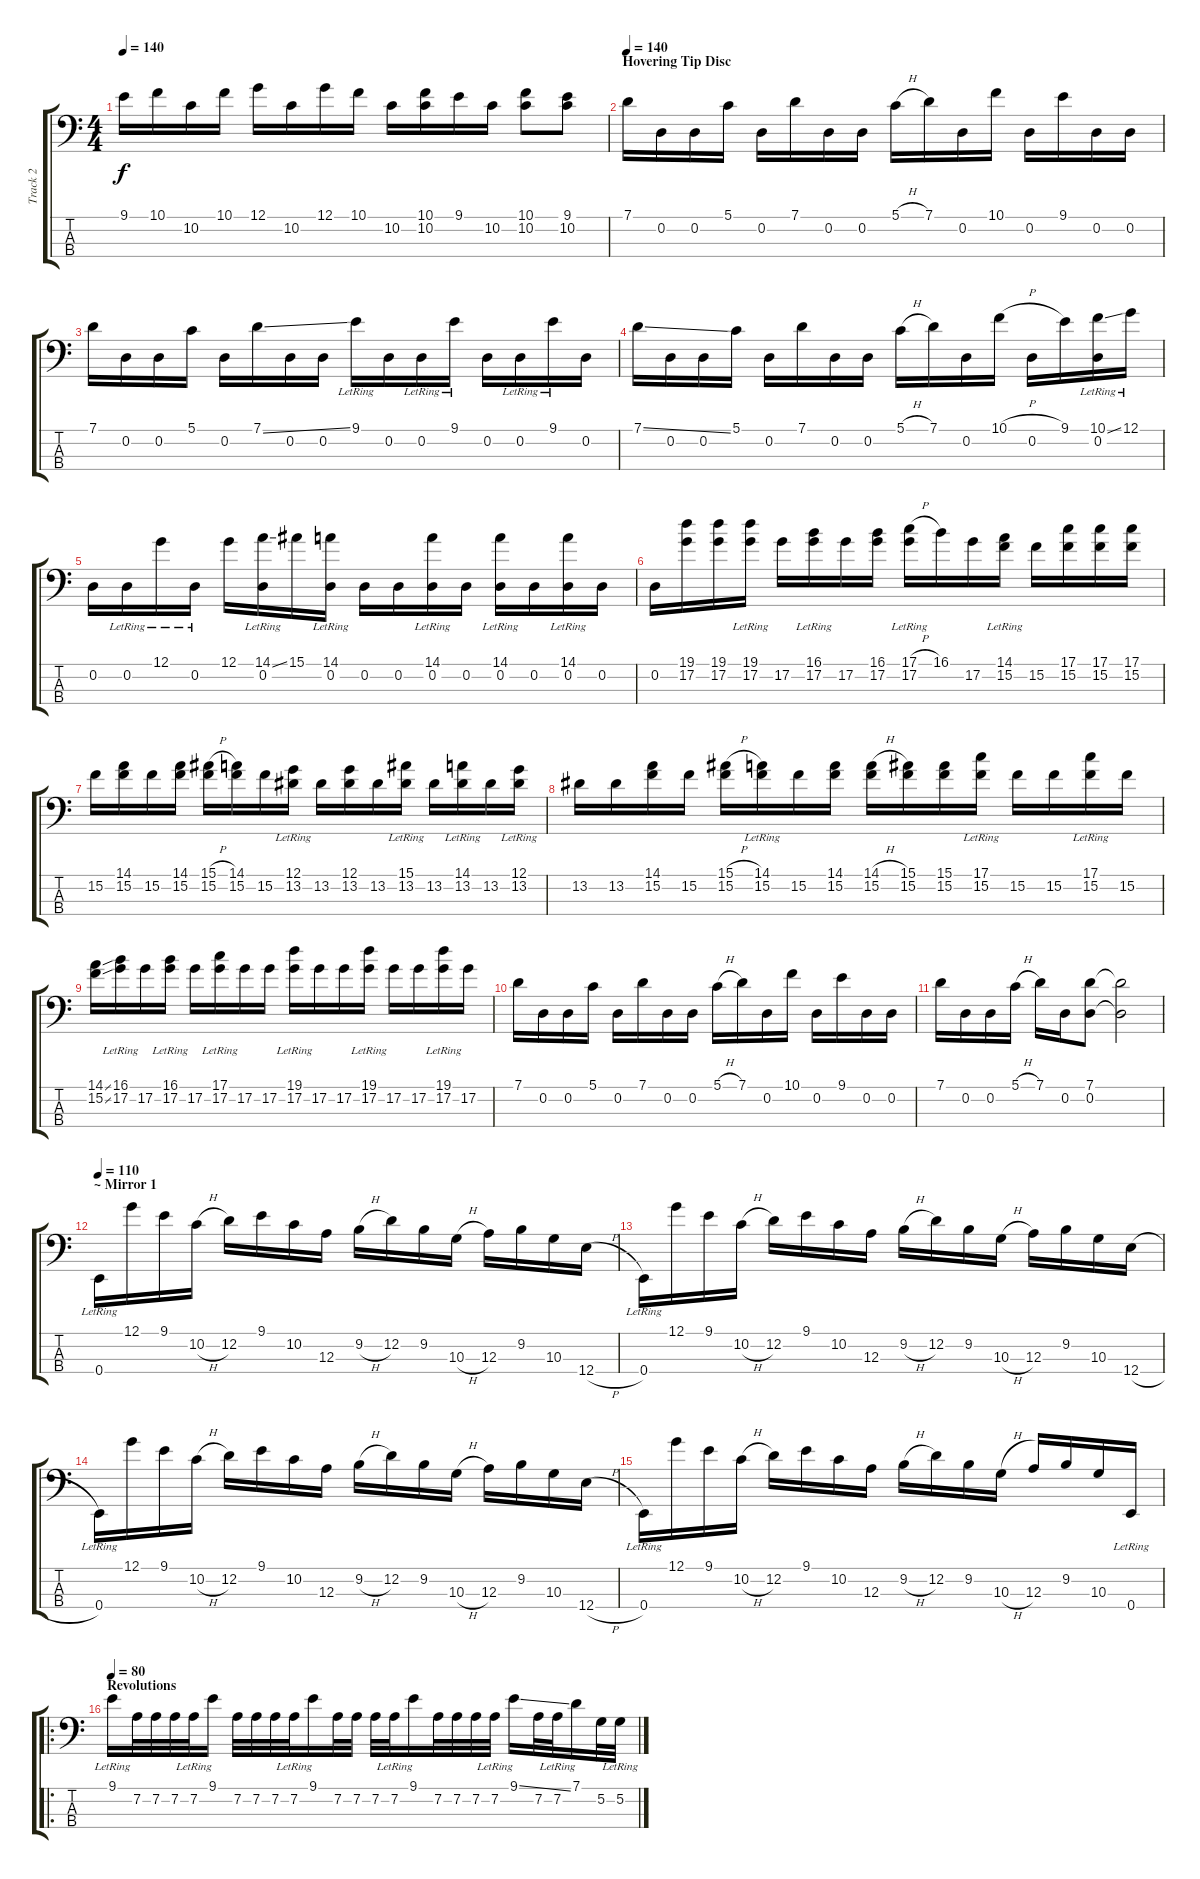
\track ("Track 2" "Track 2") {instrument electricbassfinger}
\staff {score tabs}
\tuning (G2 D2 A1 E1) {hide}
\ts (4 4)
\tempo 140
\clef f4
\ks c
9.1.16{dy f} 10.1.16 10.2.16 10.1.16 12.1.16 10.2.16 12.1.16 10.1.16 10.2.16 (10.1 10.2).16 9.1.16 10.2.16 (10.1 10.2).8 (9.1 10.2).8 |
\section ("" "Hovering Tip Disc")
\tempo 140
7.1.16 0.2.16 0.2.16 5.1.16 0.2.16 7.1.16 0.2.16 0.2.16 5.1{h}.16 7.1.16 0.2.16 10.1.16 0.2.16 9.1.16 0.2.16 0.2.16 |
7.1.16 0.2.16 0.2.16 5.1.16 0.2.16 7.1{ss}.16 0.2.16 0.2.16 9.1{lr}.16 0.2.16 0.2{lr}.16 9.1{lr}.16 0.2.16 0.2{lr}.16 9.1{lr}.16 0.2.16 |
7.1{ss}.16 0.2.16 0.2.16 5.1.16 0.2.16 7.1.16 0.2.16 0.2.16 5.1{h}.16 7.1.16 0.2.16 10.1{h}.16 0.2.16 9.1.16 (10.1{ss} 0.2{lr}).16 12.1{lr}.16 |
0.2.16 0.2{lr}.16 12.1{lr}.16 0.2{lr}.16 12.1.16 (14.1{ss} 0.2{lr}).16 15.1.16 (14.1{lr} 0.2).16 0.2.16 0.2.16 (14.1{lr} 0.2).16 0.2.16 (14.1{lr} 0.2).16 0.2.16 (14.1{lr} 0.2).16 0.2.16 |
0.2.16 (19.1 17.2).16 (19.1 17.2).16 (19.1{lr} 17.2).16 17.2.16 (16.1{lr} 17.2).16 17.2.16 (16.1 17.2).16 (17.1{h} 17.2{lr}).16 16.1.16 17.2.16 (14.1{lr} 15.2).16 15.2.16 (17.1 15.2).16 (17.1 15.2).16 (17.1 15.2).16 |
15.2.16 (14.1 15.2).16 15.2.16 (14.1 15.2).16 (15.1{h} 15.2).16 (14.1 15.2).16 15.2.16 (12.1{lr} 13.2).16 13.2.16 (12.1 13.2).16 13.2.16 (15.1{lr} 13.2).16 13.2.16 (14.1{lr} 13.2).16 13.2.16 (12.1{lr} 13.2).16 |
13.2.16 13.2.16 (14.1 15.2).16 15.2.16 (15.1{h} 15.2).16 (14.1{lr} 15.2).16 15.2.16 (14.1 15.2).16 (14.1{h} 15.2).16 (15.1 15.2).16 (15.1 15.2).16 (17.1{lr} 15.2).16 15.2.16 15.2.16 (17.1{lr} 15.2).16 15.2.16 |
(14.1{ss} 15.2{ss}).16 (16.1{lr} 17.2).16 17.2.16 (16.1{lr} 17.2).16 17.2.16 (17.1{lr} 17.2).16 17.2.16 17.2.16 (19.1{lr} 17.2).16 17.2.16 17.2.16 (19.1{lr} 17.2).16 17.2.16 17.2.16 (19.1{lr} 17.2).16 17.2.16 |
7.1.16 0.2.16 0.2.16 5.1.16 0.2.16 7.1.16 0.2.16 0.2.16 5.1{h}.16 7.1.16 0.2.16 10.1.16 0.2.16 9.1.16 0.2.16 0.2.16 |
7.1.16 0.2.16 0.2.16 5.1{h}.16 7.1.16 0.2.16 (7.1 0.2).8 (7.1{t} 0.2{t}).2 |
\section ("" "~ Mirror 1")
\tempo 110
0.4{lr}.16 12.1.16 9.1.16 10.2{h}.16 12.2.16 9.1.16 10.2.16 12.3.16 9.2{h}.16 12.2.16 9.2.16 10.3{h}.16 12.3.16 9.2.16 10.3.16 12.4{h}.16 |
0.4{lr}.16 12.1.16 9.1.16 10.2{h}.16 12.2.16 9.1.16 10.2.16 12.3.16 9.2{h}.16 12.2.16 9.2.16 10.3{h}.16 12.3.16 9.2.16 10.3.16 12.4{h}.16 |
0.4{lr}.16 12.1.16 9.1.16 10.2{h}.16 12.2.16 9.1.16 10.2.16 12.3.16 9.2{h}.16 12.2.16 9.2.16 10.3{h}.16 12.3.16 9.2.16 10.3.16 12.4{h}.16 |
0.4{lr}.16 12.1.16 9.1.16 10.2{h}.16 12.2.16 9.1.16 10.2.16 12.3.16 9.2{h}.16 12.2.16 9.2.16 10.3{h}.16 12.3.16 9.2.16 10.3.16 0.4{lr}.16 |
\ro
\section ("" "Revolutions")
\tempo 80
9.1{lr}.16 7.2.32 7.2.32 7.2.32 7.2{lr}.32 9.1{lr}.16 7.2.32 7.2.32 7.2.32 7.2{lr}.32 9.1{lr}.16 7.2.32 7.2.32 7.2.32 7.2{lr}.32 9.1{lr}.16 7.2.32 7.2.32 7.2.32 7.2{lr}.32 9.1{ss}.16 7.2.32 7.2{lr}.32 7.1{lr}.16 5.2.32 5.2{lr}.32
